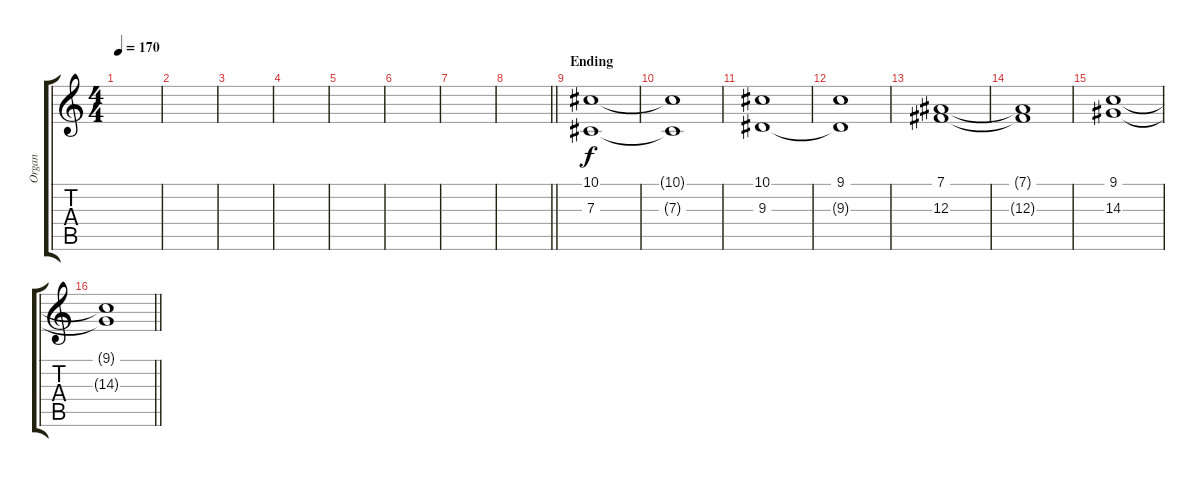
\track ("Organ" "Organ") {instrument drawbarorgan}
\staff {score tabs}
\tuning (Eb4 Bb3 Gb3 Db3 Ab2 Db2) {hide}
\ts (4 4)
\tempo 170
\clef g2
\ks c
|
|
|
|
|
|
|
\barLineRight lightlight
|
\section ("" "Ending")
(10.1 7.3).1 |
(10.1{t} 7.3{t}).1 |
(10.1 9.3).1 |
(9.1 9.3{t}).1 |
(7.1 12.3).1 |
(7.1{t} 12.3{t}).1 |
(9.1 14.3).1 |
\barLineRight lightlight
(9.1{t} 14.3{t}).1
